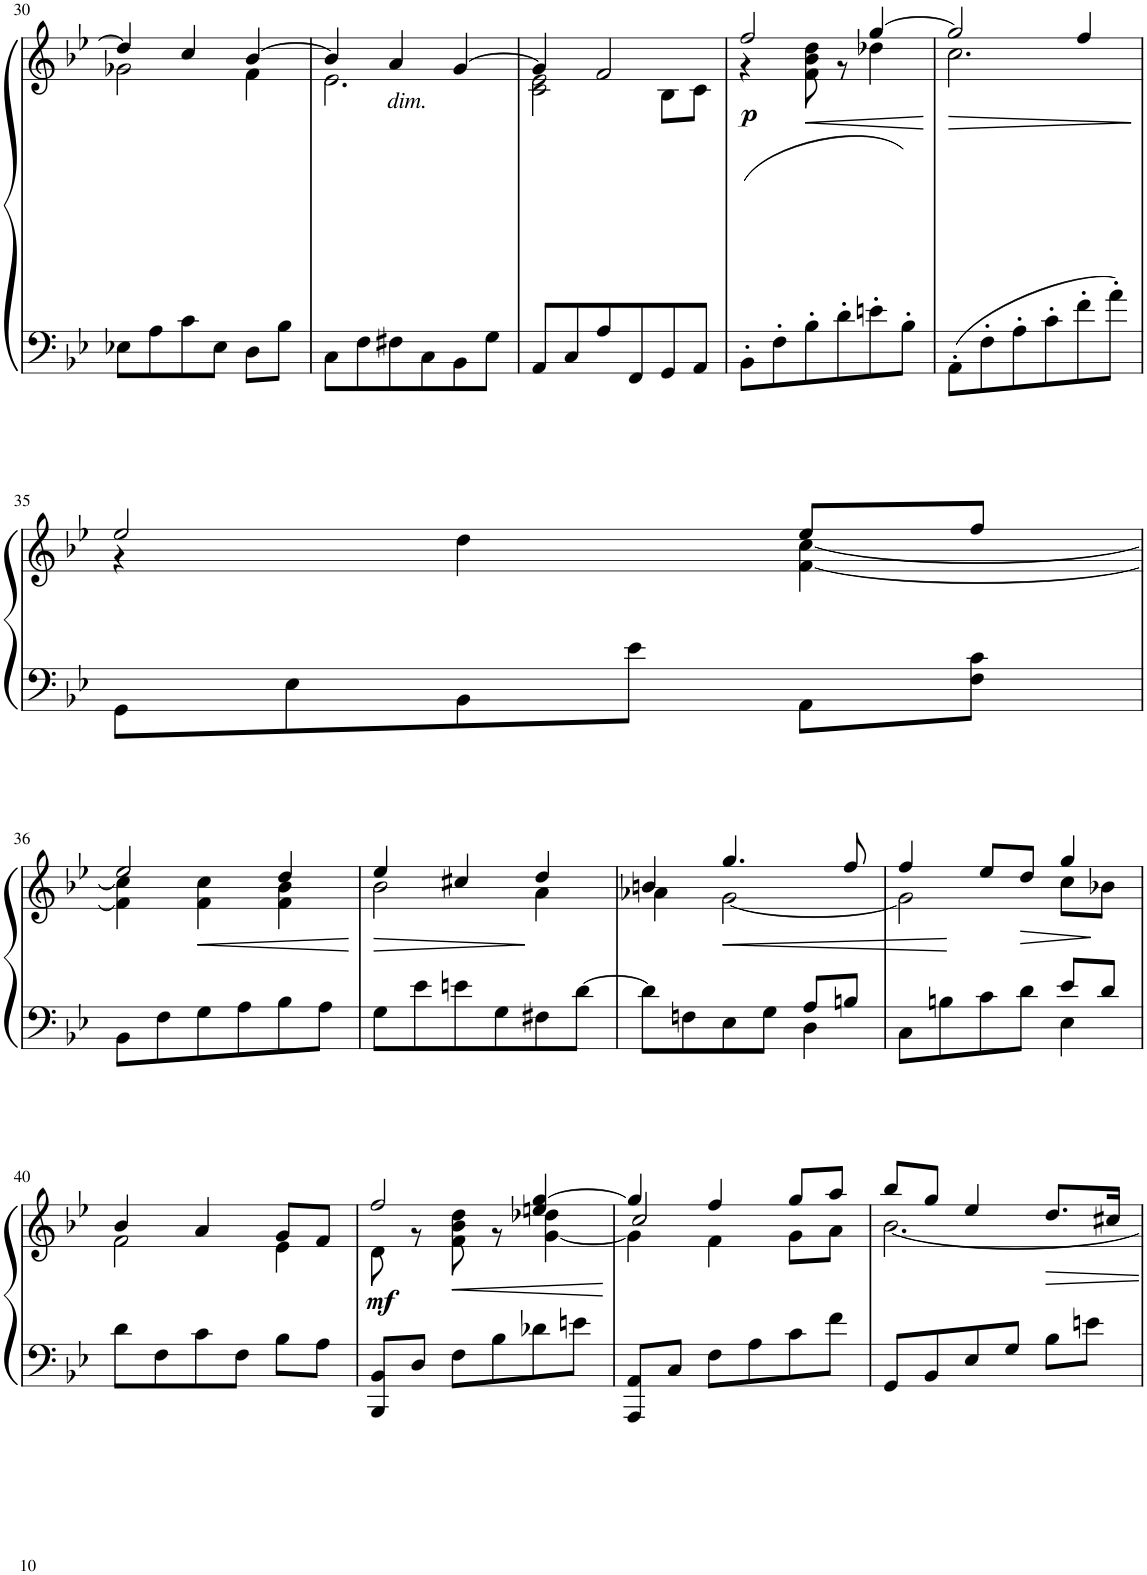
**kern	**kern	**dynam
*part1	*part1	*part1
*staff2	*staff1	*staff1/2
*I"Piano	*	*
*I'Pno	*	*
!!LO:PB:g=z
*clefF4	*clefG2	*
*k[b-e-]	*k[b-e-]	*
*M3/4	*M3/4	*
=30	=30	=30
*	*^	*
8E-X\L	4dd/]	2g-X\	.
8A\	.	.	.
8c\	4cc/	.	.
8E-\J	.	.	.
8D\L	[4b-/	4f\	.
8B-\J	.	.	.
=31	=31	=31	=31
8C\L	4b-/]	2.e-\	.
8F\	.	.	.
!	!LO:TX:b:i:t=dim.	!	!
8F#X\	4a/	.	.
8C\	.	.	.
8BB-\	[4g/	.	.
8G\J	.	.	.
=32	=32	=32	=32
8AA/L	4g/]	2c\ 2e-\	.
8C/	.	.	.
8A/	2f/	.	.
8FF/	.	.	.
8GG/	.	8B-\L	.
8AA/J	.	8c\J	.
=33	=33	=33	=33
!	!	!	!LO:DY:b
8BB-'\L	2ff/	4r	p
8F'\	.	.	.
!	!	!	!LO:HP:b
8B-'\	.	8f\ 8b-\ 8dd\	<
8d'\	.	8r	.
8en'\	[4gg/	4dd-X\	.
8B-'\J	.	.	.
=34	=34	=34	=34
!	!	!	!LO:HP:b
8AA'\L	2gg/]	2.cc\	>
8F'\	.	.	.
8A'\	.	.	.
8c'\	.	.	.
8f'\	4ff/	.	.
8a'\J	.	.	.
*	*v	*v	*
.	.	[
!!LO:LB:g=z
=35	=35	=35
*	*^	*
8GG\L	2ee-/	4r	.
8E-\	.	.	.
8BB-\	.	4dd\	.
8e-\J	.	.	.
8AA\L	8ee-/L	[4f\ [4cc\	.
8F\ 8c\J	8ff/J	.	.
!!LO:LB:g=z	!!
=36	=36	=36	=36
8BB-\L	2ee-/	4f\] 4cc\]	.
8F\	.	.	.
!	!	!	!LO:HP:b
8G\	.	4f\ 4cc\	<
8A\	.	.	.
8B-\	4dd/	4f\ 4b-\	.
8A\J	.	.	.
*	*v	*v	*
.	.	]
=37	=37	=37
!	!	!LO:HP:b
*	*^	*
8G\L	4ee-/	2b-\	>
8e-\	.	.	.
8en\	4cc#X/	.	.
8G\	.	.	.
8F#X\	4dd/	4a\	[
[8d\J	.	.	.
=38	=38	=38	=38
*^	*	*	*
8d\L]	2ryy	4bn/	4a-X\	.
8Fn\	.	.	.	.
!	!	!	!	!LO:HP:b
8E-\	.	4.gg/	[2g\	<
8G\J	.	.	.	.
8A/L	4D\	.	.	.
8Bn/J	.	8ff/	.	.
*v	*v	*	*	*
*	*v	*v	*
.	.	]
=39	=39	=39
*^	*^	*
8C\L	2ryy	4ff/	2g\]	.
8Bn\	.	.	.	.
8c\	.	8ee-/L	.	.
!	!	!	!	!LO:HP:b
8d\J	.	8dd/J	.	>
8e-/L	4E-\	4gg/	8cc\L	.
8d/J	.	.	8b-X\J	[
*v	*v	*	*	*
!!LO:LB:g=z	!!
=40	=40	=40	=40
8d\L	4b-/	2f\	.
8F\	.	.	.
8c\	4a/	.	.
8F\J	.	.	.
8B-\L	8g/L	4e-\	.
8A\J	8f/J	.	.
=41	=41	=41	=41
!	!	!	!LO:DY:b
8BBB-/ 8BB-/L	2ff/	8d\	mf
8D/J	.	8r	.
8F\L	.	8f\ 8b-\ 8dd\	.
8B-\	.	8r	.
8d-X\	4een/ [4gg/	[4g\ 4dd-X\	.
8en\J	.	.	.
*	*v	*v	*
.	.	]
=42	=42	=42
*	*^	*
*	*	*^	*
8AAA/ 8AA/L	4gg/]	4g\]	2cc/	.
8C/J	.	.	.	.
8F\L	4ff/	4f\	.	.
8A\	.	.	.	.
8c\	8gg/L	8g\L	4ryy	.
8f\J	8aa/J	8a\J	.	.
*	*	*v	*v	*
=43	=43	=43	=43
8GG/L	8bb-/L	[2.b-\	.
8BB-/	8gg/J	.	.
8E-/	4ee-/	.	.
8G/J	.	.	.
8B-\L	8.dd/L	.	.
8en\J	.	.	.
.	16cc#X/Jk	.	.
*	*v	*v	*
=	=	=
*-	*-	*-
